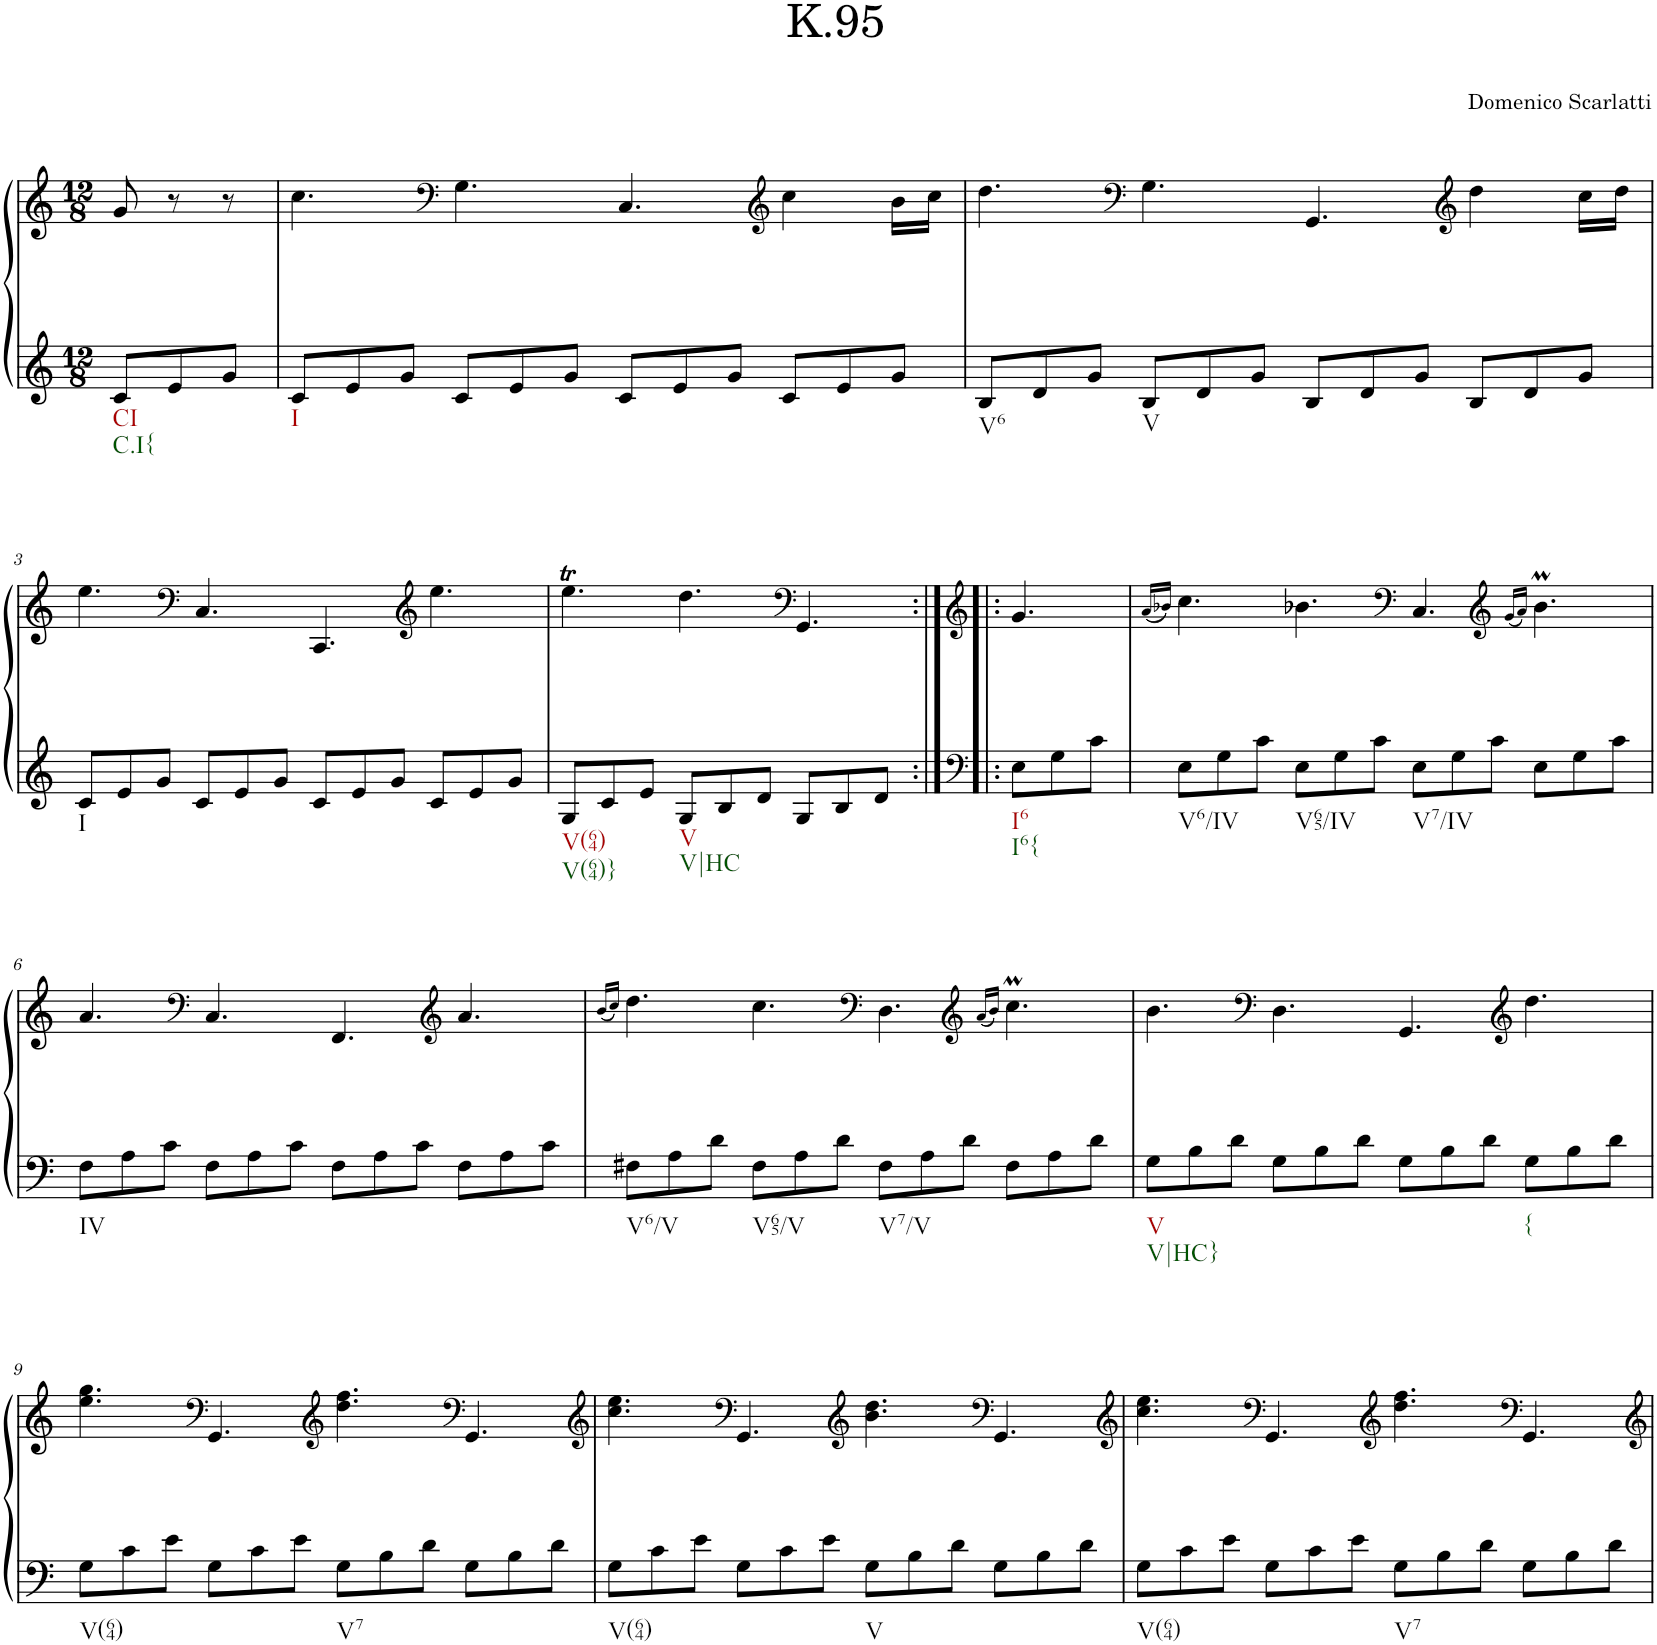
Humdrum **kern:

**kern	**kern
*part1	*part1
*staff2	*staff1
*I"Piano	*
*I'Pno.	*
*clefG2	*clefG2
*k[]	*k[]
*M12/8	*M12/8
=	=
!LO:TX:b:t=CI	!
!LO:TX:b:t=C.I{	!
8c/L	8g/
8e/	8r
8g/J	8r
=1	=1
!LO:TX:b:t=I	!
8c/L	4.cc\
8e/	.
8g/J	.
*	*clefF4
8c/L	4.G\
8e/	.
8g/J	.
8c/L	4.C/
8e/	.
8g/J	.
*	*clefG2
8c/L	4cc\
8e/	.
8g/J	16b\LL
.	16cc\JJ
=2	=2
!LO:TX:b:t=V6	!
8B/L	4.dd\
8d/	.
8g/J	.
*	*clefF4
!LO:TX:b:t=V	!
8B/L	4.G\
8d/	.
8g/J	.
8B/L	4.GG/
8d/	.
8g/J	.
*	*clefG2
8B/L	4dd\
8d/	.
8g/J	16cc\LL
.	16dd\JJ
!!LO:LB:g=z
=3	=3
!LO:TX:b:t=I	!
8c/L	4.ee\
8e/	.
8g/J	.
*	*clefF4
8c/L	4.C/
8e/	.
8g/J	.
8c/L	4.CC/
8e/	.
8g/J	.
*	*clefG2
8c/L	4.ee\
8e/	.
8g/J	.
=4	=4
!LO:TX:b:t=V(64)	!
!LO:TX:b:t=V(64)}	!
8G/L	4.eet\
8c/	.
8e/J	.
!LO:TX:b:t=V	!
!LO:TX:b:t=V|HC	!
8G/L	4.dd\
8B/	.
8d/J	.
*	*clefF4
8G/L	4.GG/
8B/	.
8d/J	.
=4X1:|!|:	=4X1:|!|:
*clefF4	*clefG2
!LO:TX:b:t=I6	!
!LO:TX:b:t=I6{	!
8E\L	4.g/
8G\	.
8c\J	.
=5	=5
.	(16qa/LL
.	16qb-X/JJ)
!LO:TX:b:t=V6/IV	!
8E\L	4.cc\
8G\	.
8c\J	.
!LO:TX:b:t=V65/IV	!
8E\L	4.b-X\
8G\	.
8c\J	.
*	*clefF4
!LO:TX:b:t=V7/IV	!
8E\L	4.C/
8G\	.
8c\J	.
*	*clefG2
.	(16qg/LL
.	16qa/JJ)
8E\L	4.b-M\
8G\	.
8c\J	.
!!LO:LB:g=z
=6	=6
!LO:TX:b:t=IV	!
8F\L	4.a/
8A\	.
8c\J	.
*	*clefF4
8F\L	4.C/
8A\	.
8c\J	.
8F\L	4.FF/
8A\	.
8c\J	.
*	*clefG2
8F\L	4.a/
8A\	.
8c\J	.
=7	=7
.	(16qb/LL
.	16qcc/JJ)
!LO:TX:b:t=V6/V	!
8F#X\L	4.dd\
8A\	.
8d\J	.
!LO:TX:b:t=V65/V	!
8F#\L	4.cc\
8A\	.
8d\J	.
*	*clefF4
!LO:TX:b:t=V7/V	!
8F#\L	4.D\
8A\	.
8d\J	.
*	*clefG2
.	(16qa/LL
.	16qb/JJ)
8F#\L	4.ccM\
8A\	.
8d\J	.
=8	=8
!LO:TX:b:t=V	!
!LO:TX:b:t=V|HC}	!
8G\L	4.b\
8B\	.
8d\J	.
*	*clefF4
8G\L	4.D\
8B\	.
8d\J	.
8G\L	4.GG/
8B\	.
8d\J	.
*	*clefG2
!LO:TX:b:t={	!
8G\L	4.dd\
8B\	.
8d\J	.
!!LO:LB:g=z
=9	=9
!LO:TX:b:t=V(64)	!
8G\L	4.ee\ 4.gg\
8c\	.
8e\J	.
*	*clefF4
8G\L	4.GG/
8c\	.
8e\J	.
*	*clefG2
!LO:TX:b:t=V7	!
8G\L	4.dd\ 4.ff\
8B\	.
8d\J	.
*	*clefF4
8G\L	4.GG/
8B\	.
8d\J	.
=10	=10
*	*clefG2
!LO:TX:b:t=V(64)	!
8G\L	4.cc\ 4.ee\
8c\	.
8e\J	.
*	*clefF4
8G\L	4.GG/
8c\	.
8e\J	.
*	*clefG2
!LO:TX:b:t=V	!
8G\L	4.b\ 4.dd\
8B\	.
8d\J	.
*	*clefF4
8G\L	4.GG/
8B\	.
8d\J	.
=11	=11
*	*clefG2
!LO:TX:b:t=V(64)	!
8G\L	4.cc\ 4.ee\
8c\	.
8e\J	.
*	*clefF4
8G\L	4.GG/
8c\	.
8e\J	.
*	*clefG2
!LO:TX:b:t=V7	!
8G\L	4.dd\ 4.ff\
8B\	.
8d\J	.
*	*clefF4
8G\L	4.GG/
8B\	.
8d\J	.
=	=
*-	*-
